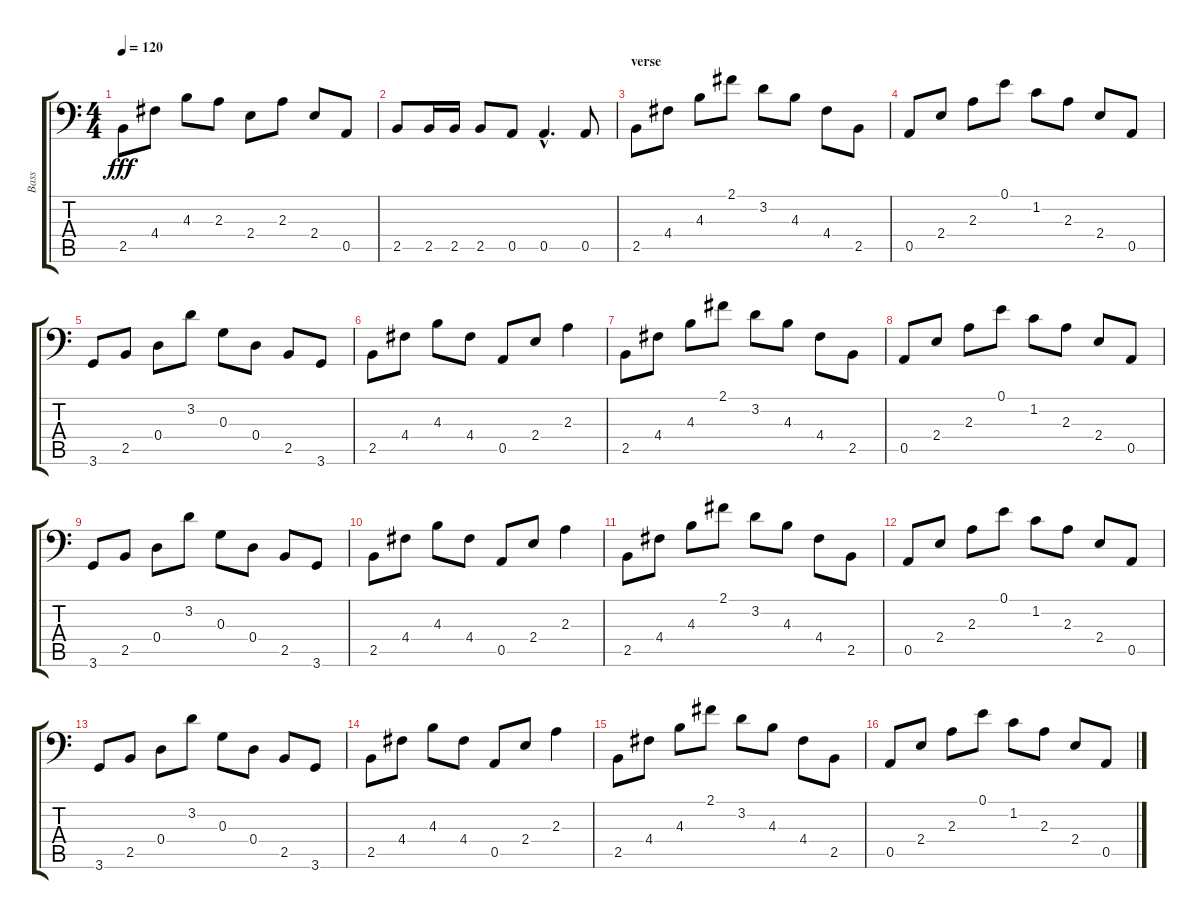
\track ("Bass" "Bass") {instrument electricbassfinger}
\staff {score tabs}
\tuning (E3 B2 G2 D2 A1 E1) {hide}
\ts (4 4)
\tempo 120
\clef f4
\ks c
2.5.8{dy fff} 4.4.8 4.3.8 2.3.8 2.4.8 2.3.8 2.4.8 0.5.8 |
2.5.8 2.5.16 2.5.16 2.5.8 0.5.8 0.5{hac}.4{d} 0.5.8 |
\section ("" "verse")
2.5.8 4.4.8 4.3.8 2.1.8 3.2.8 4.3.8 4.4.8 2.5.8 |
0.5.8 2.4.8 2.3.8 0.1.8 1.2.8 2.3.8 2.4.8 0.5.8 |
3.6.8 2.5.8 0.4.8 3.2.8 0.3.8 0.4.8 2.5.8 3.6.8 |
2.5.8 4.4.8 4.3.8 4.4.8 0.5.8 2.4.8 2.3.4 |
2.5.8 4.4.8 4.3.8 2.1.8 3.2.8 4.3.8 4.4.8 2.5.8 |
0.5.8 2.4.8 2.3.8 0.1.8 1.2.8 2.3.8 2.4.8 0.5.8 |
3.6.8 2.5.8 0.4.8 3.2.8 0.3.8 0.4.8 2.5.8 3.6.8 |
2.5.8 4.4.8 4.3.8 4.4.8 0.5.8 2.4.8 2.3.4 |
2.5.8 4.4.8 4.3.8 2.1.8 3.2.8 4.3.8 4.4.8 2.5.8 |
0.5.8 2.4.8 2.3.8 0.1.8 1.2.8 2.3.8 2.4.8 0.5.8 |
3.6.8 2.5.8 0.4.8 3.2.8 0.3.8 0.4.8 2.5.8 3.6.8 |
2.5.8 4.4.8 4.3.8 4.4.8 0.5.8 2.4.8 2.3.4 |
2.5.8 4.4.8 4.3.8 2.1.8 3.2.8 4.3.8 4.4.8 2.5.8 |
0.5.8 2.4.8 2.3.8 0.1.8 1.2.8 2.3.8 2.4.8 0.5.8
